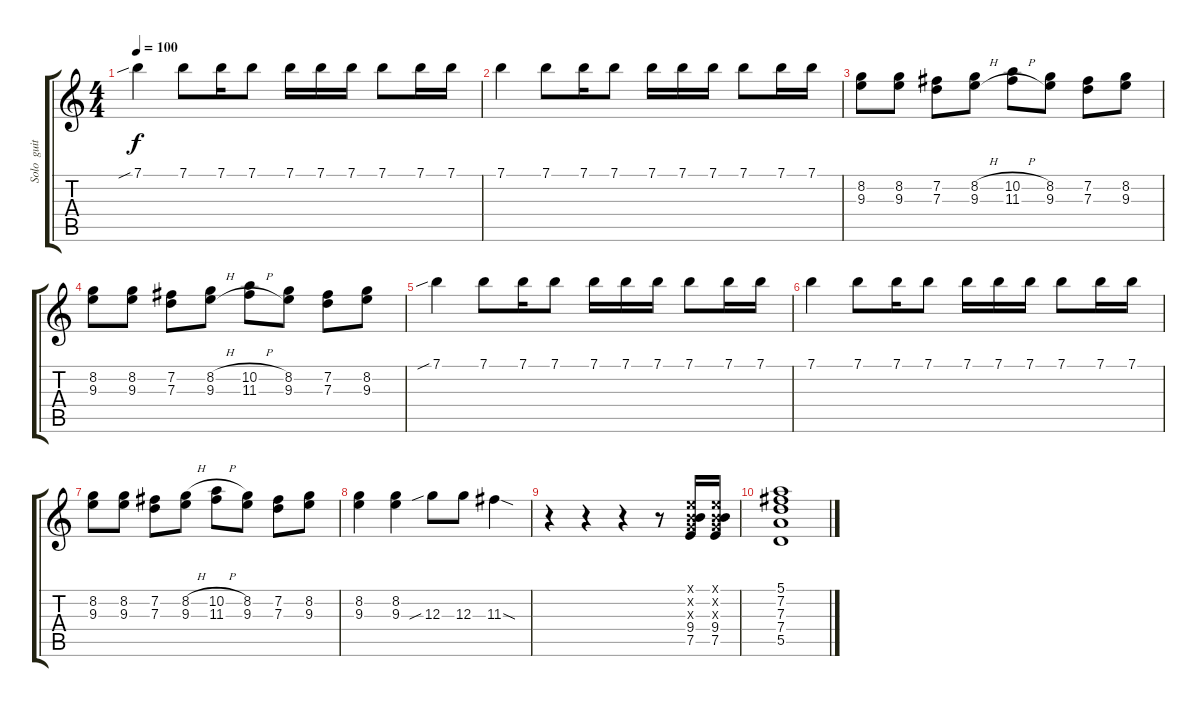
\track ("Solo  guitar" "Solo  guit") {instrument overdrivenguitar}
\staff {score tabs}
\tuning (E4 B3 G3 D3 A2 E2) {hide}
\ts (4 4)
\tempo 100
\clef g2
\ks c
7.1{sib}.4{dy f instrument overdrivenguitar} 7.1.8 7.1.16 7.1.8 7.1.16 7.1.16 7.1.16 7.1.8 7.1.16 7.1.16 |
7.1.4 7.1.8 7.1.16 7.1.8 7.1.16 7.1.16 7.1.16 7.1.8 7.1.16 7.1.16 |
(8.2 9.3).8 (8.2 9.3).8 (7.2 7.3).8 (8.2{h} 9.3{h}).8 (10.2{h} 11.3{h}).8 (8.2 9.3).8 (7.2 7.3).8 (8.2 9.3).8 |
(8.2 9.3).8 (8.2 9.3).8 (7.2 7.3).8 (8.2{h} 9.3{h}).8 (10.2{h} 11.3{h}).8 (8.2 9.3).8 (7.2 7.3).8 (8.2 9.3).8 |
7.1{sib}.4{instrument overdrivenguitar} 7.1.8 7.1.16 7.1.8 7.1.16 7.1.16 7.1.16 7.1.8 7.1.16 7.1.16 |
7.1.4 7.1.8 7.1.16 7.1.8 7.1.16 7.1.16 7.1.16 7.1.8 7.1.16 7.1.16 |
(8.2 9.3).8 (8.2 9.3).8 (7.2 7.3).8 (8.2{h} 9.3).8 (10.2{h} 11.3).8 (8.2 9.3).8 (7.2 7.3).8 (8.2 9.3).8 |
(8.2 9.3).4 (8.2 9.3).4 12.3{sib}.8 12.3.8 11.3{sod}.4 |
r.4 r.4 r.4 r.8 (0.1{x} 0.2{x} 0.3{x} 9.4 7.5).16{volume 11} (0.1{x} 0.2{x} 0.3{x} 9.4 7.5).16 |
(5.1 7.2 7.3 7.4 5.5).1
